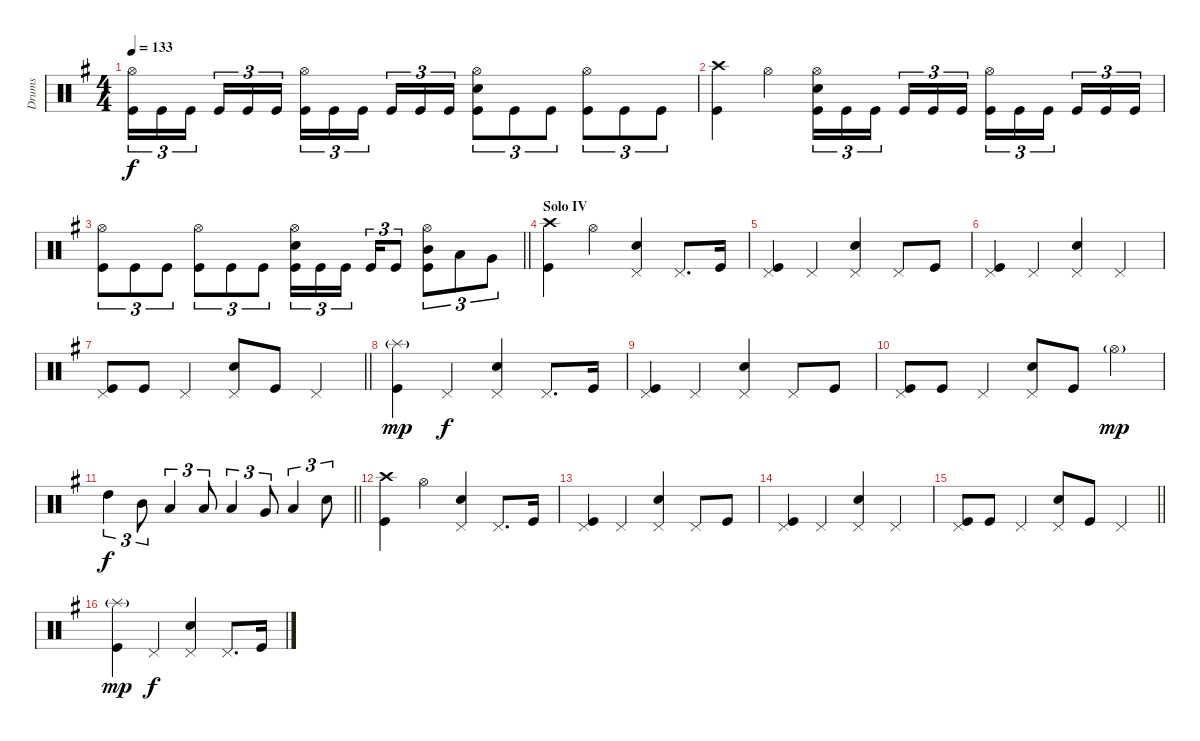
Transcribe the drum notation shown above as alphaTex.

\track ("Drums" "Drums") {instrument percussion}
\staff
\articulation defaults
\ts (4 4)
\tempo 133
\clef neutral
\ks eminor
("Hi-Hat (open)" "Kick (hit)").16{tu (3 2) dy f} "Kick (hit)".16{tu (3 2)} "Kick (hit)".16{tu (3 2) beam splitsecondary} "Kick (hit)".16{tu (3 2)} "Kick (hit)".16{tu (3 2)} "Kick (hit)".16{tu (3 2)} ("Hi-Hat (open)" "Kick (hit)").16{tu (3 2)} "Kick (hit)".16{tu (3 2)} "Kick (hit)".16{tu (3 2) beam splitsecondary} "Kick (hit)".16{tu (3 2)} "Kick (hit)".16{tu (3 2)} "Kick (hit)".16{tu (3 2)} ("Hi-Hat (open)" "Electric Snare (hit)" "Kick (hit)").8{tu (3 2)} "Kick (hit)".8{tu (3 2)} "Kick (hit)".8{tu (3 2)} ("Hi-Hat (open)" "Kick (hit)").8{tu (3 2)} "Kick (hit)".8{tu (3 2)} "Kick (hit)".8{tu (3 2)} |
("Crash high (hit)" "Kick (hit)").4 "Hi-Hat (open)".4 ("Hi-Hat (open)" "Electric Snare (hit)" "Kick (hit)").16{tu (3 2)} "Kick (hit)".16{tu (3 2)} "Kick (hit)".16{tu (3 2) beam splitsecondary} "Kick (hit)".16{tu (3 2)} "Kick (hit)".16{tu (3 2)} "Kick (hit)".16{tu (3 2)} ("Hi-Hat (open)" "Kick (hit)").16{tu (3 2)} "Kick (hit)".16{tu (3 2)} "Kick (hit)".16{tu (3 2) beam splitsecondary} "Kick (hit)".16{tu (3 2)} "Kick (hit)".16{tu (3 2)} "Kick (hit)".16{tu (3 2)} |
\barLineRight lightlight
("Hi-Hat (open)" "Kick (hit)").8{tu (3 2)} "Kick (hit)".8{tu (3 2)} "Kick (hit)".8{tu (3 2)} ("Hi-Hat (open)" "Kick (hit)").8{tu (3 2)} "Kick (hit)".8{tu (3 2)} "Kick (hit)".8{tu (3 2)} ("Hi-Hat (open)" "Electric Snare (hit)" "Kick (hit)").16{tu (3 2)} "Kick (hit)".16{tu (3 2)} "Kick (hit)".16{tu (3 2) beam splitsecondary} "Kick (hit)".16{tu (3 2)} "Kick (hit)".8{tu (3 2)} ("Mid Tom (hit)" "Hi-Hat (open)" "Kick (hit)").8{tu (3 2)} "Low Tom (hit)".8{tu (3 2)} "Very Low Tom (hit)".8{tu (3 2)} |
\section ("" "Solo IV")
("Crash high (hit)" "Kick (hit)").4 "Hi-Hat (open)".4 ("Pedal Hi-Hat (hit)" "Electric Snare (hit)").4 "Pedal Hi-Hat (hit)".8{d} "Kick (hit)".16 |
("Pedal Hi-Hat (hit)" "Kick (hit)").4 "Pedal Hi-Hat (hit)".4 ("Pedal Hi-Hat (hit)" "Electric Snare (hit)").4 "Pedal Hi-Hat (hit)".8 "Kick (hit)".8 |
("Pedal Hi-Hat (hit)" "Kick (hit)").4 "Pedal Hi-Hat (hit)".4 ("Pedal Hi-Hat (hit)" "Electric Snare (hit)").4 "Pedal Hi-Hat (hit)".4 |
\barLineRight lightlight
("Pedal Hi-Hat (hit)" "Kick (hit)").8 "Kick (hit)".8 "Pedal Hi-Hat (hit)".4 ("Pedal Hi-Hat (hit)" "Electric Snare (hit)").8 "Kick (hit)".8 "Pedal Hi-Hat (hit)".4 |
("Splash (hit)"{g} "Kick (hit)").4{dy mp} "Pedal Hi-Hat (hit)".4{dy f} ("Pedal Hi-Hat (hit)" "Electric Snare (hit)").4 "Pedal Hi-Hat (hit)".8{d} "Kick (hit)".16 |
("Pedal Hi-Hat (hit)" "Kick (hit)").4 "Pedal Hi-Hat (hit)".4 ("Pedal Hi-Hat (hit)" "Electric Snare (hit)").4 "Pedal Hi-Hat (hit)".8 "Kick (hit)".8 |
("Pedal Hi-Hat (hit)" "Kick (hit)").8 "Kick (hit)".8 "Pedal Hi-Hat (hit)".4 ("Pedal Hi-Hat (hit)" "Electric Snare (hit)").8 "Kick (hit)".8 "Hi-Hat (open)"{g}.4{dy mp} |
\barLineRight lightlight "High Tom (hit)".4{tu (3 2) dy f} "Mid Tom (hit)".8{tu (3 2)} "Low Tom (hit)".4{tu (3 2)} "Low Tom (hit)".8{tu (3 2)} "Low Tom (hit)".4{tu (3 2)} "Very Low Tom (hit)".8{tu (3 2)} "Low Floor Tom (hit)".4{tu (3 2)} "Electric Snare (hit)".8{tu (3 2)}
|
("Crash high (hit)" "Kick (hit)").4 "Hi-Hat (open)".4 ("Pedal Hi-Hat (hit)" "Electric Snare (hit)").4 "Pedal Hi-Hat (hit)".8{d} "Kick (hit)".16 |
("Pedal Hi-Hat (hit)" "Kick (hit)").4 "Pedal Hi-Hat (hit)".4 ("Pedal Hi-Hat (hit)" "Electric Snare (hit)").4 "Pedal Hi-Hat (hit)".8 "Kick (hit)".8 |
("Pedal Hi-Hat (hit)" "Kick (hit)").4 "Pedal Hi-Hat (hit)".4 ("Pedal Hi-Hat (hit)" "Electric Snare (hit)").4 "Pedal Hi-Hat (hit)".4 |
\barLineRight lightlight
("Pedal Hi-Hat (hit)" "Kick (hit)").8 "Kick (hit)".8 "Pedal Hi-Hat (hit)".4 ("Pedal Hi-Hat (hit)" "Electric Snare (hit)").8 "Kick (hit)".8 "Pedal Hi-Hat (hit)".4 |
("Splash (hit)"{g} "Kick (hit)").4{dy mp} "Pedal Hi-Hat (hit)".4{dy f} ("Pedal Hi-Hat (hit)" "Electric Snare (hit)").4 "Pedal Hi-Hat (hit)".8{d} "Kick (hit)".16
